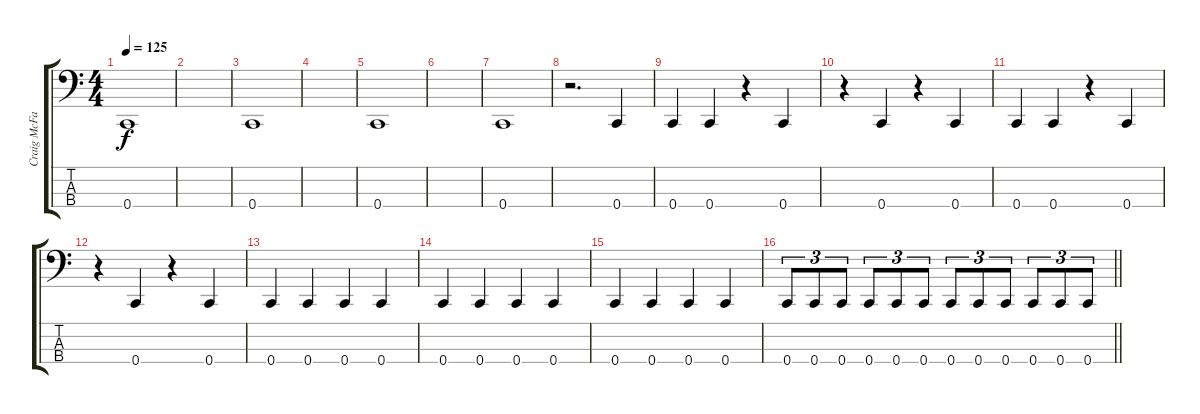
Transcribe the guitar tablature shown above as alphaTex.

\track ("Craig McFarland" "Craig McFa") {instrument electricbasspick}
\staff {score tabs}
\tuning (G2 C2 G1 C1) {hide}
\ts (4 4)
\tempo 125
\clef f4
\ks c
0.4.1{dy f} |
|
0.4.1 |
|
0.4.1 |
|
0.4.1 |
r.2{d} 0.4.4 |
0.4.4 0.4.4 r.4 0.4.4 |
r.4 0.4.4 r.4 0.4.4 |
0.4.4 0.4.4 r.4 0.4.4 |
r.4 0.4.4 r.4 0.4.4 |
0.4.4 0.4.4 0.4.4 0.4.4 |
0.4.4 0.4.4 0.4.4 0.4.4 |
0.4.4 0.4.4 0.4.4 0.4.4 |
\barLineRight lightlight
0.4.8{tu (3 2)} 0.4.8{tu (3 2)} 0.4.8{tu (3 2)} 0.4.8{tu (3 2)} 0.4.8{tu (3 2)} 0.4.8{tu (3 2)} 0.4.8{tu (3 2)} 0.4.8{tu (3 2)} 0.4.8{tu (3 2)} 0.4.8{tu (3 2)} 0.4.8{tu (3 2)} 0.4.8{tu (3 2)}
